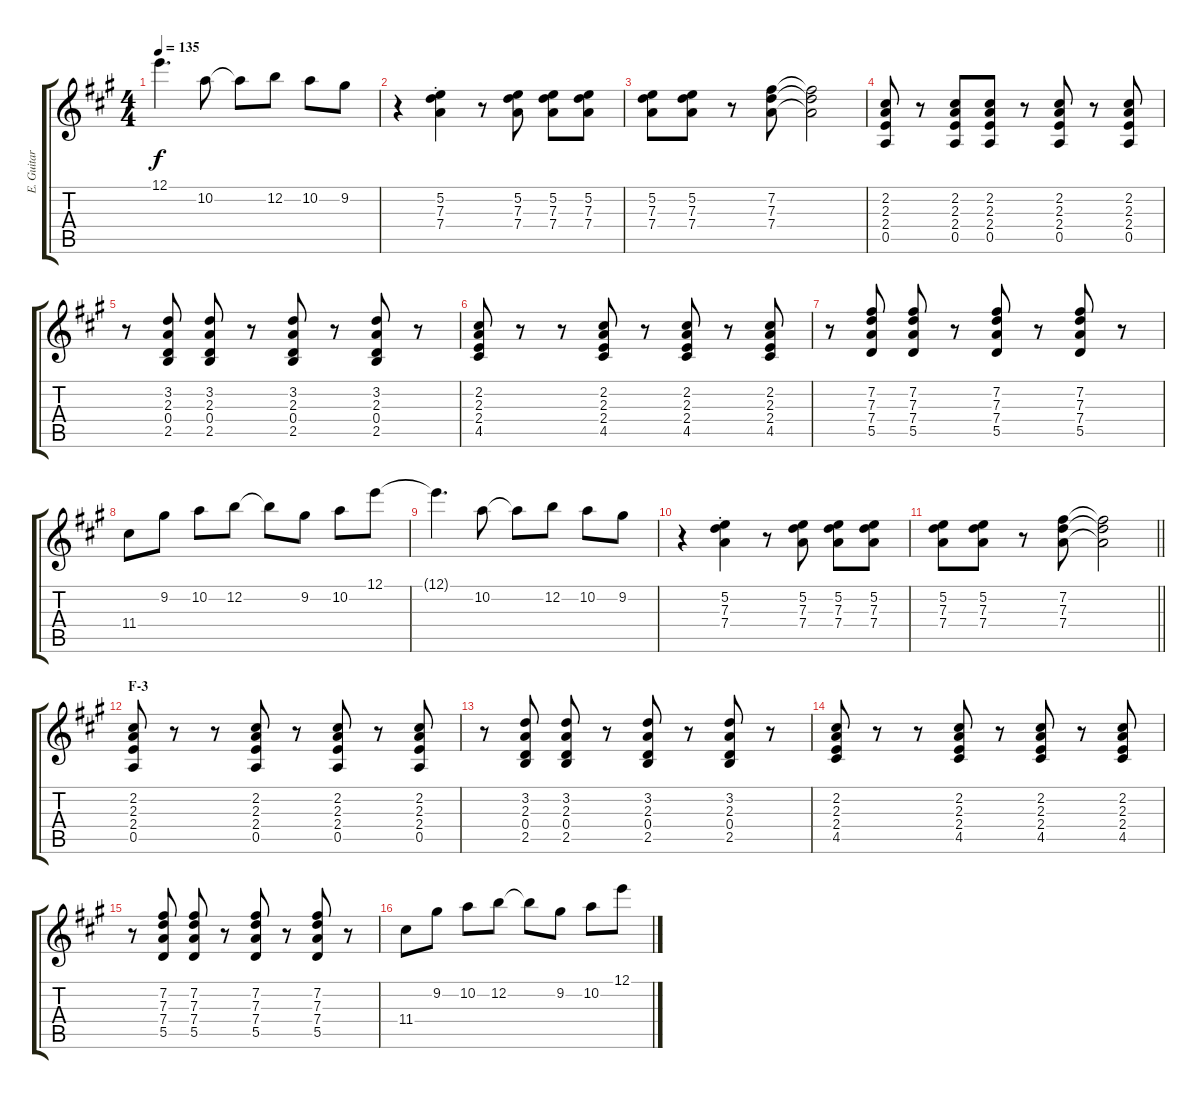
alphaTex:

\track ("E. Guitar I" "E. Guitar ") {instrument overdrivenguitar}
\staff {score tabs}
\tuning (E4 B3 G3 D3 A2 E2) {hide}
\ts (4 4)
\tempo 135
\clef g2
\ks a
12.1{t}.4{d dy f} 10.2.8 10.2{t}.8 12.2.8 10.2.8 9.2.8 |
r.4 (5.2{st} 7.3{st} 7.4{st}).4 r.8 (5.2 7.3 7.4).8 (5.2 7.3 7.4).8 (5.2 7.3 7.4).8 |
(5.2 7.3 7.4).8 (5.2 7.3 7.4).8 r.8 (7.2 7.3 7.4).8 (7.2{t} 7.3{t} 7.4{t}).2 |
(2.2 2.3 2.4 0.5).8 r.8 (2.2 2.3 2.4 0.5).8 (2.2 2.3 2.4 0.5).8 r.8 (2.2 2.3 2.4 0.5).8 r.8 (2.2 2.3 2.4 0.5).8 |
r.8 (3.2 2.3 0.4 2.5).8 (3.2 2.3 0.4 2.5).8 r.8 (3.2 2.3 0.4 2.5).8 r.8 (3.2 2.3 0.4 2.5).8 r.8 |
(2.2 2.3 2.4 4.5).8 r.8 r.8 (2.2 2.3 2.4 4.5).8 r.8 (2.2 2.3 2.4 4.5).8 r.8 (2.2 2.3 2.4 4.5).8 |
r.8 (7.2 7.3 7.4 5.5).8 (7.2 7.3 7.4 5.5).8 r.8 (7.2 7.3 7.4 5.5).8 r.8 (7.2 7.3 7.4 5.5).8 r.8 |
11.4.8 9.2.8 10.2.8 12.2.8 12.2{t}.8 9.2.8 10.2.8 12.1.8 |
12.1{t}.4{d} 10.2.8 10.2{t}.8 12.2.8 10.2.8 9.2.8 |
r.4 (5.2{st} 7.3{st} 7.4{st}).4 r.8 (5.2 7.3 7.4).8 (5.2 7.3 7.4).8 (5.2 7.3 7.4).8 |
\barLineRight lightlight
(5.2 7.3 7.4).8 (5.2 7.3 7.4).8 r.8 (7.2 7.3 7.4).8 (7.2{t} 7.3{t} 7.4{t}).2 |
\section ("" "F-3")
(2.2 2.3 2.4 0.5).8 r.8 r.8 (2.2 2.3 2.4 0.5).8 r.8 (2.2 2.3 2.4 0.5).8 r.8 (2.2 2.3 2.4 0.5).8 |
r.8 (3.2 2.3 0.4 2.5).8 (3.2 2.3 0.4 2.5).8 r.8 (3.2 2.3 0.4 2.5).8 r.8 (3.2 2.3 0.4 2.5).8 r.8 |
(2.2 2.3 2.4 4.5).8 r.8 r.8 (2.2 2.3 2.4 4.5).8 r.8 (2.2 2.3 2.4 4.5).8 r.8 (2.2 2.3 2.4 4.5).8 |
r.8 (7.2 7.3 7.4 5.5).8 (7.2 7.3 7.4 5.5).8 r.8 (7.2 7.3 7.4 5.5).8 r.8 (7.2 7.3 7.4 5.5).8 r.8 |
11.4.8 9.2.8 10.2.8 12.2.8 12.2{t}.8 9.2.8 10.2.8 12.1.8
